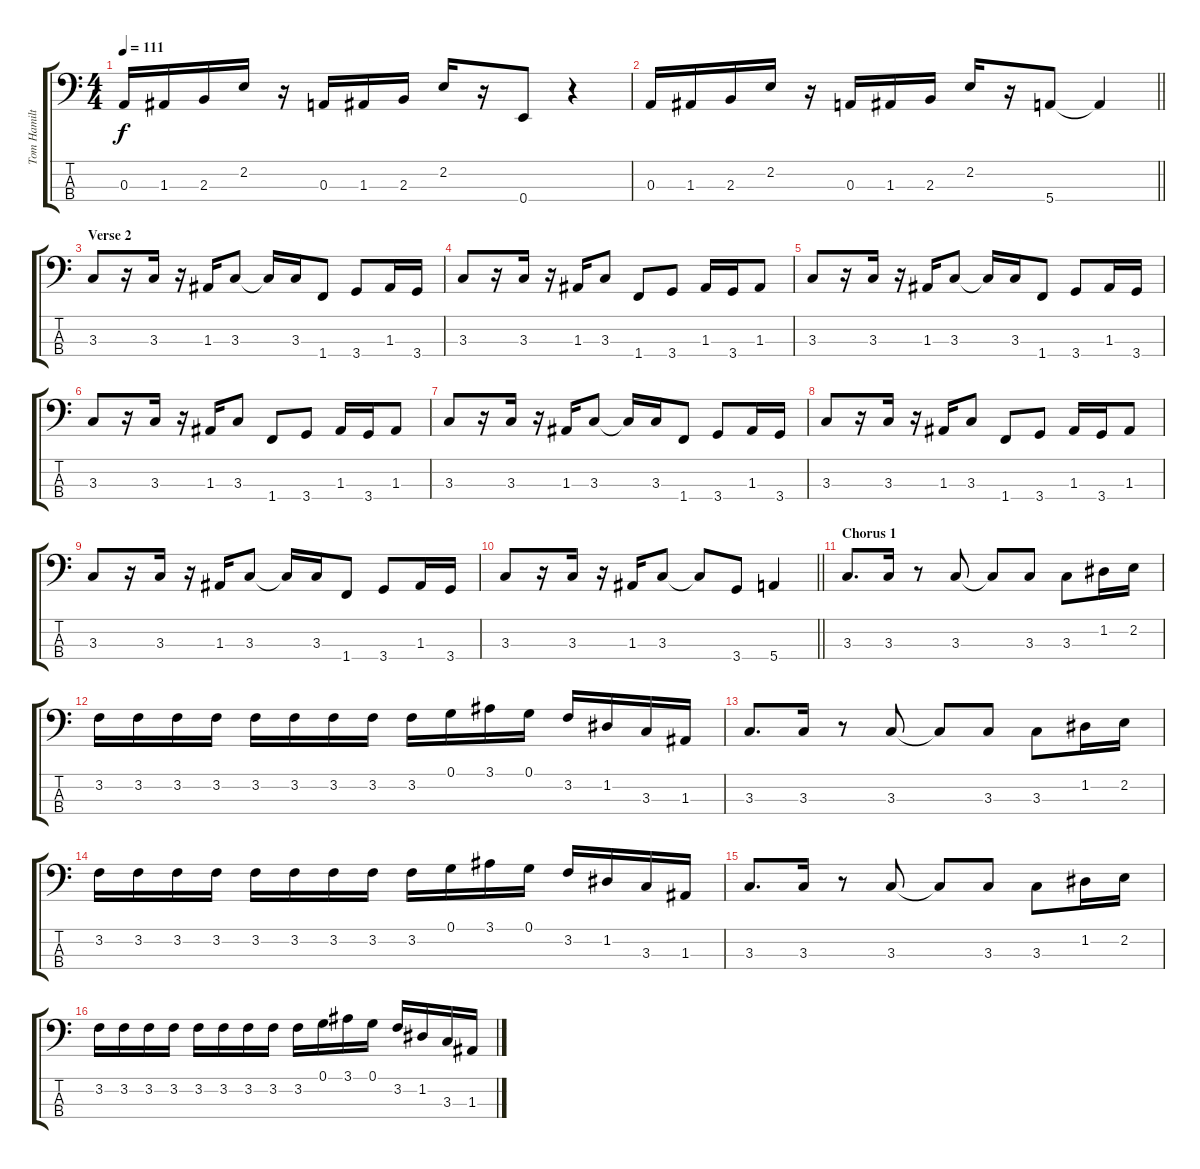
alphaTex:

\track ("Tom Hamilton" "Tom Hamilt") {instrument electricbassfinger}
\staff {score tabs}
\tuning (G2 D2 A1 E1) {hide}
\ts (4 4)
\tempo 111
\clef f4
\ks c
0.3.16{dy f} 1.3.16 2.3.16 2.2.16 r.16 0.3.16 1.3.16 2.3.16 2.2.16 r.16 0.4.8 r.4 |
\barLineRight lightlight
0.3.16 1.3.16 2.3.16 2.2.16 r.16 0.3.16 1.3.16 2.3.16 2.2.16 r.16 5.4.8 5.4{t}.4 |
\section ("" "Verse 2")
3.3.8 r.16 3.3.16 r.16 1.3.16 3.3.8 3.3{t}.16 3.3.16 1.4.8 3.4.8 1.3.16 3.4.16 |
3.3.8 r.16 3.3.16 r.16 1.3.16 3.3.8 1.4.8 3.4.8 1.3.16 3.4.16 1.3.8 |
3.3.8 r.16 3.3.16 r.16 1.3.16 3.3.8 3.3{t}.16 3.3.16 1.4.8 3.4.8 1.3.16 3.4.16 |
3.3.8 r.16 3.3.16 r.16 1.3.16 3.3.8 1.4.8 3.4.8 1.3.16 3.4.16 1.3.8 |
3.3.8 r.16 3.3.16 r.16 1.3.16 3.3.8 3.3{t}.16 3.3.16 1.4.8 3.4.8 1.3.16 3.4.16 |
3.3.8 r.16 3.3.16 r.16 1.3.16 3.3.8 1.4.8 3.4.8 1.3.16 3.4.16 1.3.8 |
3.3.8 r.16 3.3.16 r.16 1.3.16 3.3.8 3.3{t}.16 3.3.16 1.4.8 3.4.8 1.3.16 3.4.16 |
\barLineRight lightlight
3.3.8 r.16 3.3.16 r.16 1.3.16 3.3.8 3.3{t}.8 3.4.8 5.4.4 |
\section ("" "Chorus 1")
3.3.8{d} 3.3.16 r.8 3.3.8 3.3{t}.8 3.3.8 3.3.8 1.2.16 2.2.16 |
3.2.16 3.2.16 3.2.16 3.2.16 3.2.16 3.2.16 3.2.16 3.2.16 3.2.16 0.1.16 3.1.16 0.1.16 3.2.16 1.2.16 3.3.16 1.3.16 |
3.3.8{d} 3.3.16 r.8 3.3.8 3.3{t}.8 3.3.8 3.3.8 1.2.16 2.2.16 |
3.2.16 3.2.16 3.2.16 3.2.16 3.2.16 3.2.16 3.2.16 3.2.16 3.2.16 0.1.16 3.1.16 0.1.16 3.2.16 1.2.16 3.3.16 1.3.16 |
3.3.8{d} 3.3.16 r.8 3.3.8 3.3{t}.8 3.3.8 3.3.8 1.2.16 2.2.16 |
3.2.16 3.2.16 3.2.16 3.2.16 3.2.16 3.2.16 3.2.16 3.2.16 3.2.16 0.1.16 3.1.16 0.1.16 3.2.16 1.2.16 3.3.16 1.3.16
